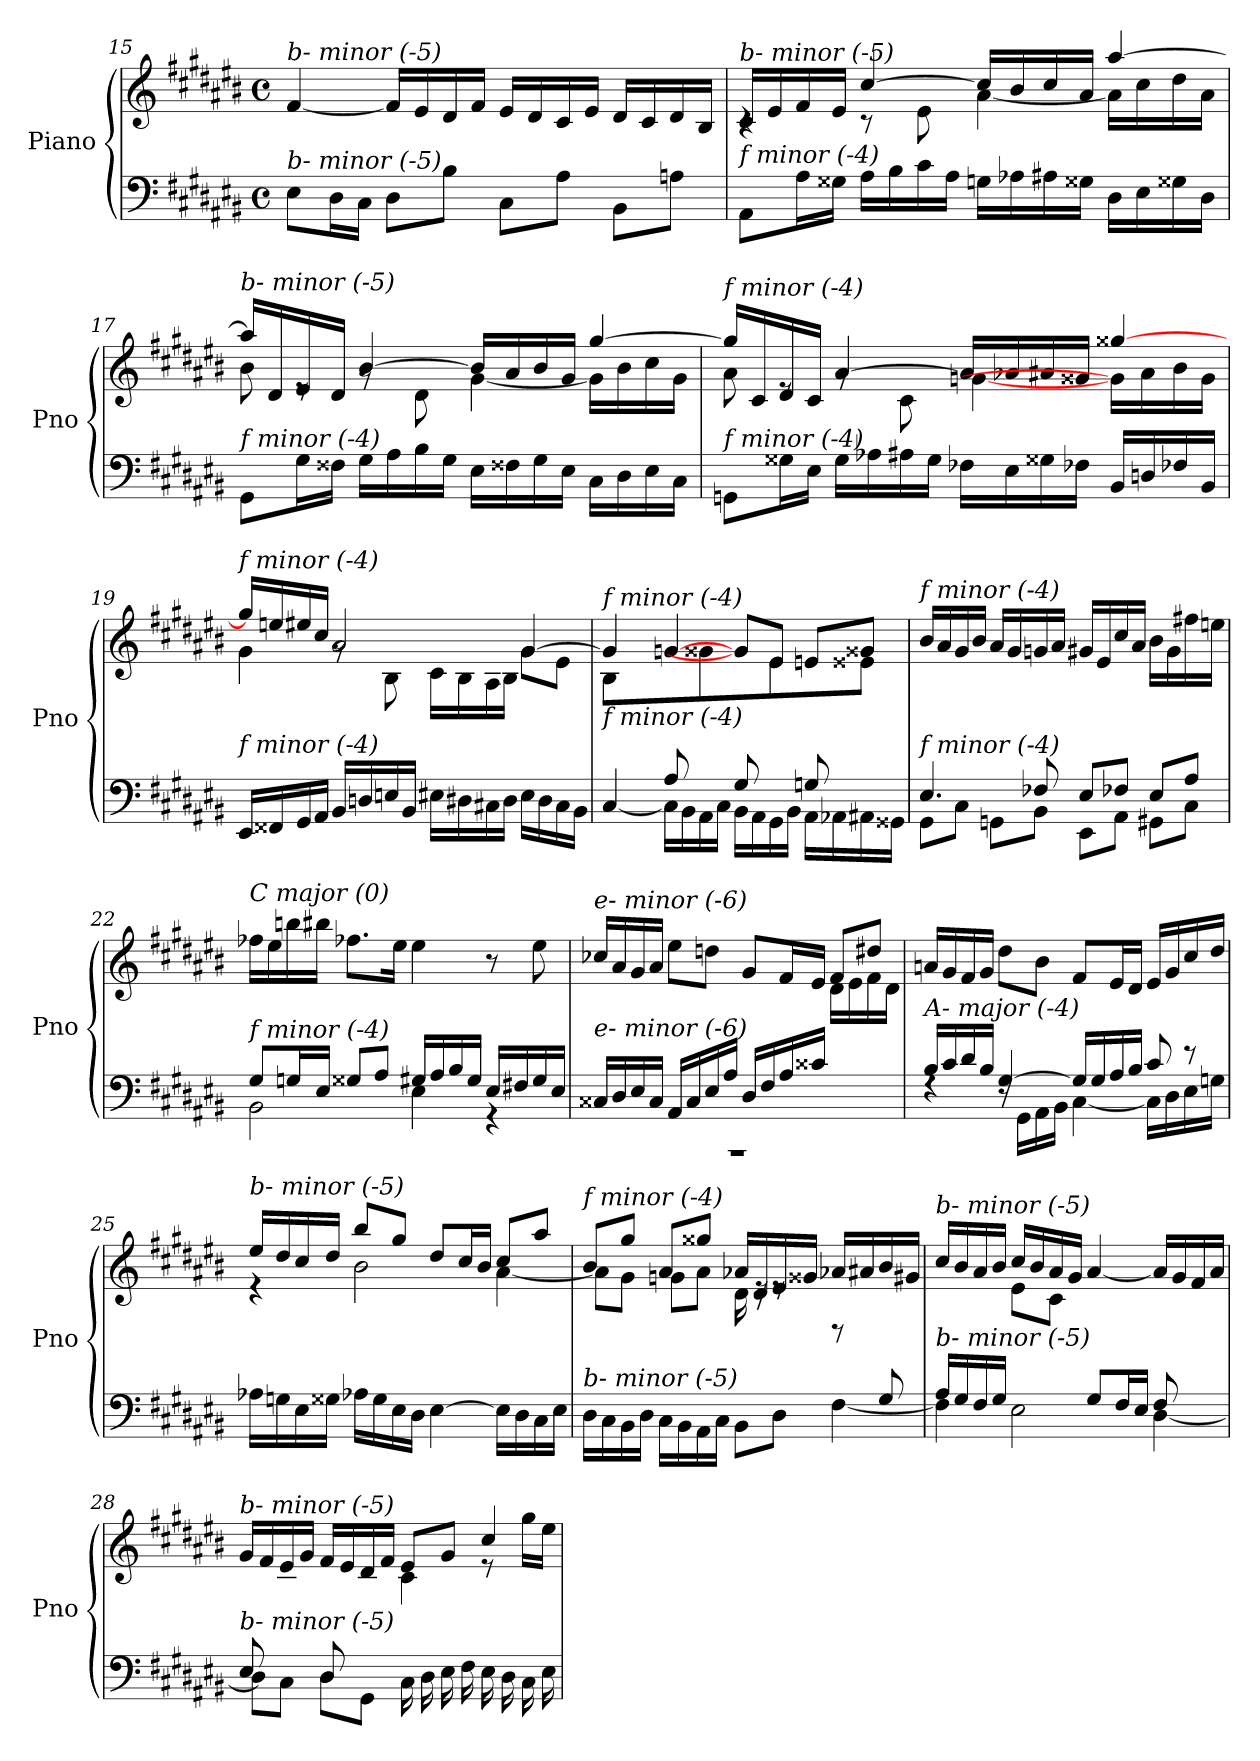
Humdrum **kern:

**kern	**kern
*part1	*part1
*staff2	*staff1
*I"Piano	*
*I'Pno	*
*clefF4	*clefG2
*k[f#c#g#d#a#e#b#]	*k[f#c#g#d#a#e#b#]
*M4/4	*M4/4
*met(c)	*met(c)
=15	=15
!	!LO:TX:i:t=b- minor (-5)
!LO:TX:i:t=b- minor (-5)	!
8E#\L	[4f#/
16D#\L	.
16C#\JJ	.
8D#\L	16f#/LL]
.	16e#/
8B#\J	16d#/
.	16f#/JJ
8C#\L	16e#/LL
.	16d#/
8A#\J	16c#/
.	16e#/JJ
8BB#\L	16d#/LL
.	16c#/
8Ani\J	16d#/
.	16B#/JJ
!!LO:PB:g=z
=16	=16
*	*^
!	!LO:TX:i:t=b- minor (-5)	!
!LO:TX:i:t=f minor (-4)	!	!
8AA#\L	16c#/LL	4rc
.	16e#/	.
16A#\L	16f#/	.
16G##Xj\JJ	16e#/JJ	.
16A#\LL	[4cc#/	8r
16B#\	.	.
16c#\	.	8e#\
16A#\JJ	.	.
16Gni\LL	16cc#/LL]	[4a#\
16A-Xi\	16b#/	.
16A#\	16cc#/	.
16G##i\JJ	16a#/JJ	.
16D#\LL	[4aa#/	16a#\LL]
16E#\	.	16cc#\
16G##Xi\	.	16dd#\
16D#\JJ	.	16a#\JJ
=17	=17	=17
!	!LO:TX:i:t=b- minor (-5)	!
!LO:TX:i:t=f minor (-4)	!	!
8GG#\L	16aa#/LL]	8b#\
.	16d#/	.
16G#\L	16e#/	8re
16F##Xj\JJ	16d#/JJ	.
16G#\LL	[4b#/	8rg
16A#\	.	.
16B#\	.	8d#\
16G#\JJ	.	.
16E#\LL	16b#/LL]	[4g#\
16F##Xj\	16a#/	.
16G#\	16b#/	.
16E#\JJ	16g#/JJ	.
16C#\LL	[4gg#/	16g#\LL]
16D#\	.	16b#\
16E#\	.	16cc#\
16C#\JJ	.	16g#\JJ
!!LO:LB:g=z	!!
=18	=18	=18
!	!LO:TX:i:t=f minor (-4)	!
!LO:TX:i:t=f minor (-4)	!	!
8GGni\L	16gg#/LL]	8a#\
.	16c#/	.
16G##Xi\L	16d#/	8re
16E#\JJ	16c#/JJ	.
16G##i\LL	[4a#/	8rg
16A-Xi\	.	.
16A#\	.	8c#\
16G##i\JJ	.	.
16F-Xi\LL	16a#/LL]	[4gni\
16E#\	16a-Xi/	.
16G##Xi\	16a#/	.
16F-Xi\JJ	16g##Xi/JJ	.
16BB#/LL	[4gg##Xi/	16g##i\LL]
16Dni/	.	16a#\
16F-Xi/	.	16b#\
16BB#/JJ	.	16g##i\JJ
=19	=19	=19
!	!LO:TX:i:t=f minor (-4)	!
!LO:TX:i:t=f minor (-4)	!	!
16EE#/LL	16ggni/LL]	4g#\
16FF##Xj/	16eeni/	.
16GG#/	16ee#/	.
16AA#/JJ	16cc#/JJ	.
16BB#/LL	2a#/	8rg
16Dni/	.	.
16Eni/	.	8B#\
16BB#/JJ	.	.
16E#\LL	.	16c#\LL
16D#X\	.	16B#\
16C#X\	.	16A#\
16D#\JJ	.	16B#\JJ
16E#\LL	[4g#/	8g#\L
16D#\	.	.
16C#\	.	8e#\J
16BB#\JJ	.	.
!!LO:LB:g=z	!!
=20	=20	=20
*^	*	*
!	!	!LO:TX:i:t=f minor (-4)	!
!LO:TX:i:t=f minor (-4)	!	!	!
8ryy	[4C#/	4g#/]	8B#\L
16A#/L	.	.	4ryy
16G#/JJ	.	.	.
8A#/L	16C#\LL]	[4gni/	.
.	16BB#\	.	.
8ryy	16AA#\	.	8g##Xi\J
.	16C#\JJ	.	.
8G#/L	16BB#\LL	8g##i/L]	8ryy
.	16AA#\	.	.
8ryy	16GG#\	8e#/J	8e#\J
.	16BB#\JJ	.	.
8Gni/L	16AA#\LL	8eni/L	8ryy
.	16AA-Xi\	.	.
8ryy	16AA#\	8g##Xi/J	8e##Xi\J
.	16GG##Xi\JJ	.	.
*	*	*v	*v
=21	=21	=21
!	!	!LO:TX:i:t=f minor (-4)
!LO:TX:i:t=f minor (-4)	!	!
4.E#/	8GG#\L	16b#/LL
.	.	16a#/
.	8C#\J	16g#/
.	.	16b#/JJ
.	8GGni\L	16a#/LL
.	.	16g#/
8F-Xi/	8BB#\J	16gni/
.	.	16a#/JJ
8E#/L	8EE#\L	16g#/LL
.	.	16e#/
8F-Xi/J	8AA#\J	16cc#/
.	.	16a#/JJ
8E#/L	8GG#\L	16b#\LL
.	.	16g#\
8A#/J	8C#\J	16ff#X\
.	.	16eeni\JJ
=22	=22	=22
!	!	!LO:TX:i:t=C major (0)
!LO:TX:i:t=f minor (-4)	!	!
8G#/L	2BB#\	16ff-Xi\LL
.	.	16ee#\
16Gni/L	.	16bbni\
16E#/JJ	.	16bb#\JJ
8G##i/L	.	8.ff-Xi\L
8A#/J	.	.
.	.	16ee#\Jk
16G#/LL	4E#\	4ee#\
16A#/	.	.
16B#/	.	.
16G#/JJ	.	.
16E#/LL	4r	8r
16F#X/	.	.
16G#/	.	8ee#\
16E#/JJ	.	.
!!LO:LB:g=z
=23	=23	=23
*	*	*^
!	!	!LO:TX:i:t=e- minor (-6)	!
!LO:TX:i:t=e- minor (-6)	!	!	!
1rAAA	16C##X/LL	16cc-Xi/LL	2.ryy
.	16D#/	16a#/	.
.	16E#/	16g#/	.
.	16C##/JJ	16a#/JJ	.
.	16AA#/LL	8ee#\L	.
.	16C##/	.	.
.	16E#/	8ddni\J	.
.	16A#/JJ	.	.
.	16D#/LL	8g#/L	.
.	16F#/	.	.
.	16A#/	16f#/L	.
.	16c##X/JJ	16e#/JJ	.
.	4ryy	8f#/L	16d#\LL
.	.	.	16e#\
.	.	8dd#/J	16f#\
.	.	.	16d#\JJ
=24	=24	=24	=24
!	!	!LO:TX:i:t=b- minor (-5)	!
!LO:TX:i:t=A- major (-4)	!	!	!
*	*	*v	*v
16B#/LL	4rF	16an/LL
16c#/	.	16g#/
16d#/	.	16f#/
16B#/JJ	.	16g#/JJ
[4G#/	16rF	8dd#\L
.	16GG#\LL	.
.	16AA#\	8b#\J
.	16BB#\JJ	.
16G#/LL]	[4C#\	8f#/L
16G#/	.	.
16A#/	.	16e#/L
16B#/JJ	.	16d#/JJ
8c#/	16C#\LL]	16e#/LL
.	16D#\	16g#/
8r	16E#\	16cc#/
.	16Gni\JJ	16dd#/JJ
=25	=25	=25
*	*	*^
!	!	!LO:TX:i:t=b- minor (-5)	!
!LO:TX:i:t=A- major (-4)	!	!	!
*v	*v	*	*
16A-Xi\LL	16ee#/LL	4r
16Gni\	16dd#/	.
16E#\	16cc#/	.
16G##i\JJ	16dd#/JJ	.
16A-Xi\LL	8bb#/L	2b#\
16G##i\	.	.
16E#\	8gg#/J	.
16D#\JJ	.	.
[4E#\	8dd#/L	.
.	16cc#/L	.
.	16b#/JJ	.
16E#\LL]	8cc#/L	[4a#\
16D#\	.	.
16C#\	8aa#/J	.
16E#\JJ	.	.
!!LO:LB:g=z	!!
=26	=26	=26
*^	*	*
!	!	!LO:TX:i:t=f minor (-4)	!
!LO:TX:i:t=b- minor (-5)	!	!	!
2..ryy	16D#\LL	8b#/L	8a#\L]
.	16C#\	.	.
.	16BB#\	8gg#/J	8g#\J
.	16D#\JJ	.	.
.	16C#\LL	8a#/L	8gni\L
.	16BB#\	.	.
.	16AA#\	8gg##Xi/J	8a#\J
.	16C#\JJ	.	.
.	8BB#\L	16a-Xi/LL	16d#\
.	.	16d#/	16re
.	8D#\J	16e#/	8re
.	.	16g##Xi/JJ	.
.	[4F#\	16a-Xi/LL	8rD
.	.	16a#/	.
8G#/	.	16b#/	8ryy
.	.	16g#/JJ	.
=27	=27	=27	=27
*	*	*	*^
!	!	!LO:TX:i:t=b- minor (-5)	!	!
!LO:TX:i:t=b- minor (-5)	!	!	!	!
4F#\]	16A#/LL	16cc#/LL	2..ryy	4ryy
.	16G#/	16b#/	.	.
.	16F#/	16a#/	.	.
.	16G#/JJ	16b#/JJ	.	.
2E#\	4ryy	16cc#/LL	.	8e#\L
.	.	16b#/	.	.
.	.	16a#/	.	8c#\J
.	.	16g#/JJ	.	.
.	8G#/L	[4a#/	.	2ryy
.	16F#/L	.	.	.
.	16E#/JJ	.	.	.
8F#/L	[4D#\	16a#/LL]	.	.
.	.	16g#/	.	.
8ryy	.	16f#/	8d#\J	.
.	.	16a#/JJ	.	.
=28	=28	=28	=28	=28
*	*^	*	*	*^
!	!	!	!LO:TX:i:t=b- minor (-5)	!	!	!
!LO:TX:i:t=b- minor (-5)	!	!	!	!	!	!
2ryy	8E#/L	8D#\L]	16g#/LL	2ryy	8ryy	2ryy
.	.	.	16f#/	.	.	.
.	8ryy	8C#\J	16e#/	.	8c#\J	.
.	.	.	16g#/JJ	.	.	.
.	8D#/L	8D#\L	16f#/LL	.	8ryy	.
.	.	.	16e#/	.	.	.
.	8ryy	8GG#\J	16d#/	.	8B#\J	.
.	.	.	16f#/JJ	.	.	.
2ryy	16C#\LL	2ryy	8e#/L	4c#\	2ryy	2ryy
.	16D#\	.	.	.	.	.
.	16E#\	.	8g#/J	.	.	.
.	16F#\JJ	.	.	.	.	.
.	16E#\LL	.	4cc#/	8r	.	.
.	16D#\	.	.	.	.	.
.	16C#\	.	.	16gg#\LL	.	.
.	16E#\JJ	.	.	16ee#\JJ	.	.
*v	*v	*v	*	*	*	*
*	*v	*v	*v	*v
=	=
*-	*-
